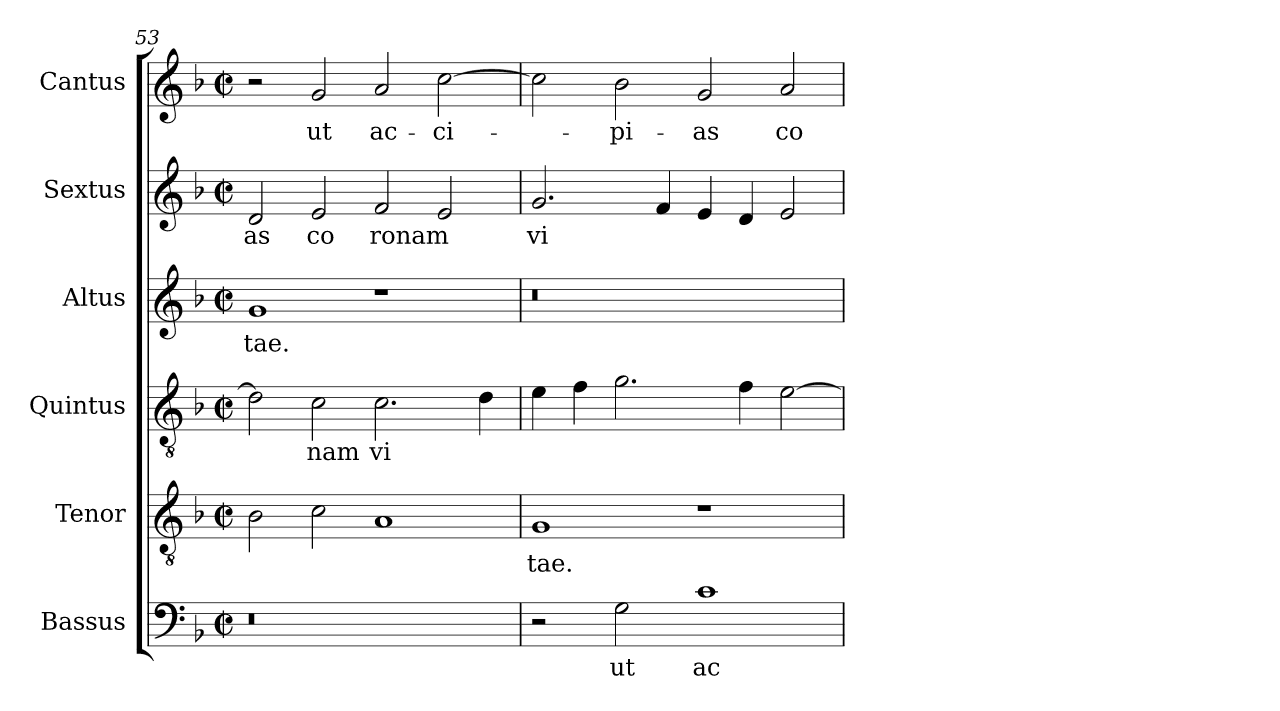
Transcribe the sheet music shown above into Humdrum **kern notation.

**kern	**text	**kern	**text	**kern	**text	**kern	**text	**kern	**text	**kern	**text
*part6	*part6	*part5	*part5	*part4	*part4	*part3	*part3	*part2	*part2	*part1	*part1
*staff6	*staff6	*staff5	*staff5	*staff4	*staff4	*staff3	*staff3	*staff2	*staff2	*staff1	*staff1
*I"Bassus	*	*I"Tenor	*	*I"Quintus	*	*I"Altus	*	*I"Sextus	*	*I"Cantus	*
*clefF4	*	*clefGv2	*	*clefGv2	*	*clefG2	*	*clefG2	*	*clefG2	*
*k[b-]	*	*k[b-]	*	*k[b-]	*	*k[b-]	*	*k[b-]	*	*k[b-]	*
*F:	*	*F:	*	*F:	*	*F:	*	*F:	*	*F:	*
*M2/2	*	*M2/2	*	*M2/2	*	*M2/2	*	*M2/2	*	*M2/2	*
*met(c|)	*	*met(c|)	*	*met(c|)	*	*met(c|)	*	*met(c|)	*	*met(c|)	*
=53	=53	=53	=53	=53	=53	=53	=53	=53	=53	=53	=53
!	!	!	!	!	!	!	!LO:LY:b:cj	!	!LO:LY:b:cj	!	!
0r	.	2B-\	.	2d\]	.	1g	tae.	2d/	as	2r	.
!	!	!	!	!	!LO:LY:b:cj	!	!	!	!LO:LY:b:cj	!	!LO:LY:b:cj
.	.	2c\	.	2c\	nam	.	.	2e/	co	2g/	ut
!	!	!	!	!	!LO:LY:b:cj	!	!	!	!LO:LY:b	!	!LO:LY:b:cj
.	.	1A	.	2.c\	vi	1r	.	2f/	ronam	2a/	ac-
!	!	!	!	!	!	!	!	!	!	!	!LO:LY:b:cj
.	.	.	.	.	.	.	.	2e/	.	[>2cc\	-ci-
.	.	.	.	4d\	.	.	.	.	.	.	.
=54	=54	=54	=54	=54	=54	=54	=54	=54	=54	=54	=54
!	!	!	!LO:LY:b:cj	!	!	!	!	!	!LO:LY:b:cj	!	!
2r	.	1G	tae.	4e\	.	0r	.	2.g/	vi	2cc\]	.
.	.	.	.	4f\	.	.	.	.	.	.	.
!	!LO:LY:b:cj	!	!	!	!	!	!	!	!	!	!LO:LY:b:cj
2G\	ut	.	.	2.g\	.	.	.	.	.	2b-\	-pi-
.	.	.	.	.	.	.	.	4f/	.	.	.
!	!LO:LY:b:cj	!	!	!	!	!	!	!	!	!	!LO:LY:b:cj
1c	ac	1r	.	.	.	.	.	4e/	.	2g/	-as
.	.	.	.	4f\	.	.	.	4d/	.	.	.
!	!	!	!	!	!	!	!	!	!	!	!LO:LY:b:cj
.	.	.	.	[>2e\	.	.	.	2e/	.	2a/	co-
=	=	=	=	=	=	=	=	=	=	=	=
*-	*-	*-	*-	*-	*-	*-	*-	*-	*-	*-	*-
